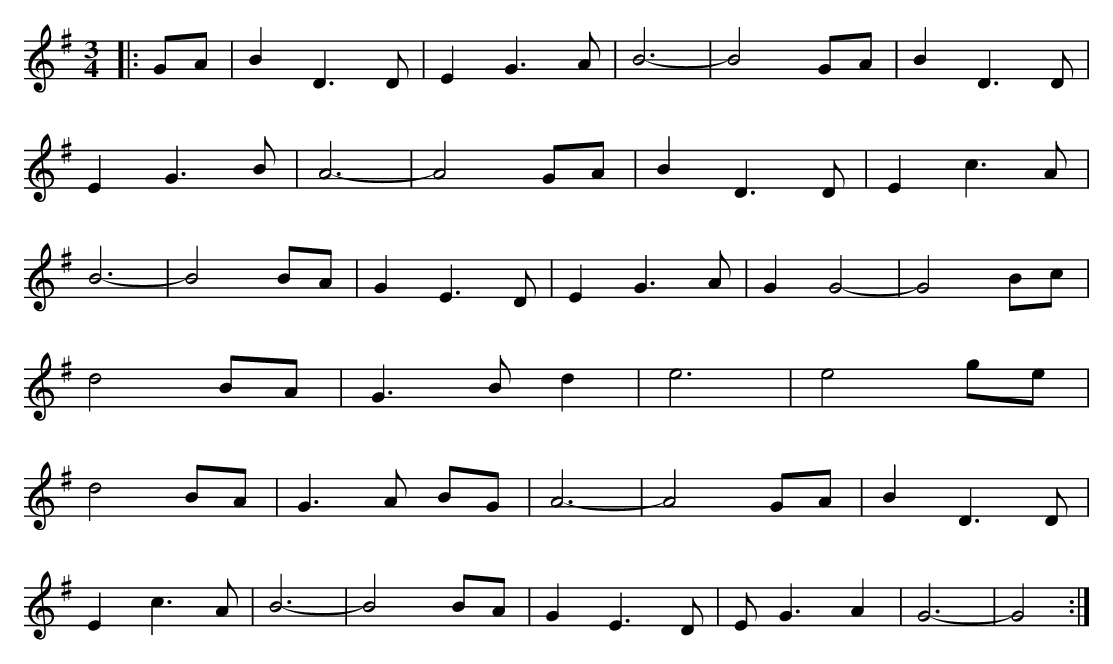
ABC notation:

X:1
M:3/4
K:G
|:GA|B2D3D|E2G3A|B6-|B4GA|B2D3D|
E2G3B|A6-|A4GA|B2D3D|E2c3A|
B6-|B4 BA|G2 E3D|E2 G3A|G2G4-|G4Bc|
d4 BA|G3Bd2|e6|e4 ge|
d4 BA|G3A BG|A6-|A4 GA|B2D3D|
E2c3A|B6-|B4 BA|G2E3D|EG3A2|G6-|G4:|
